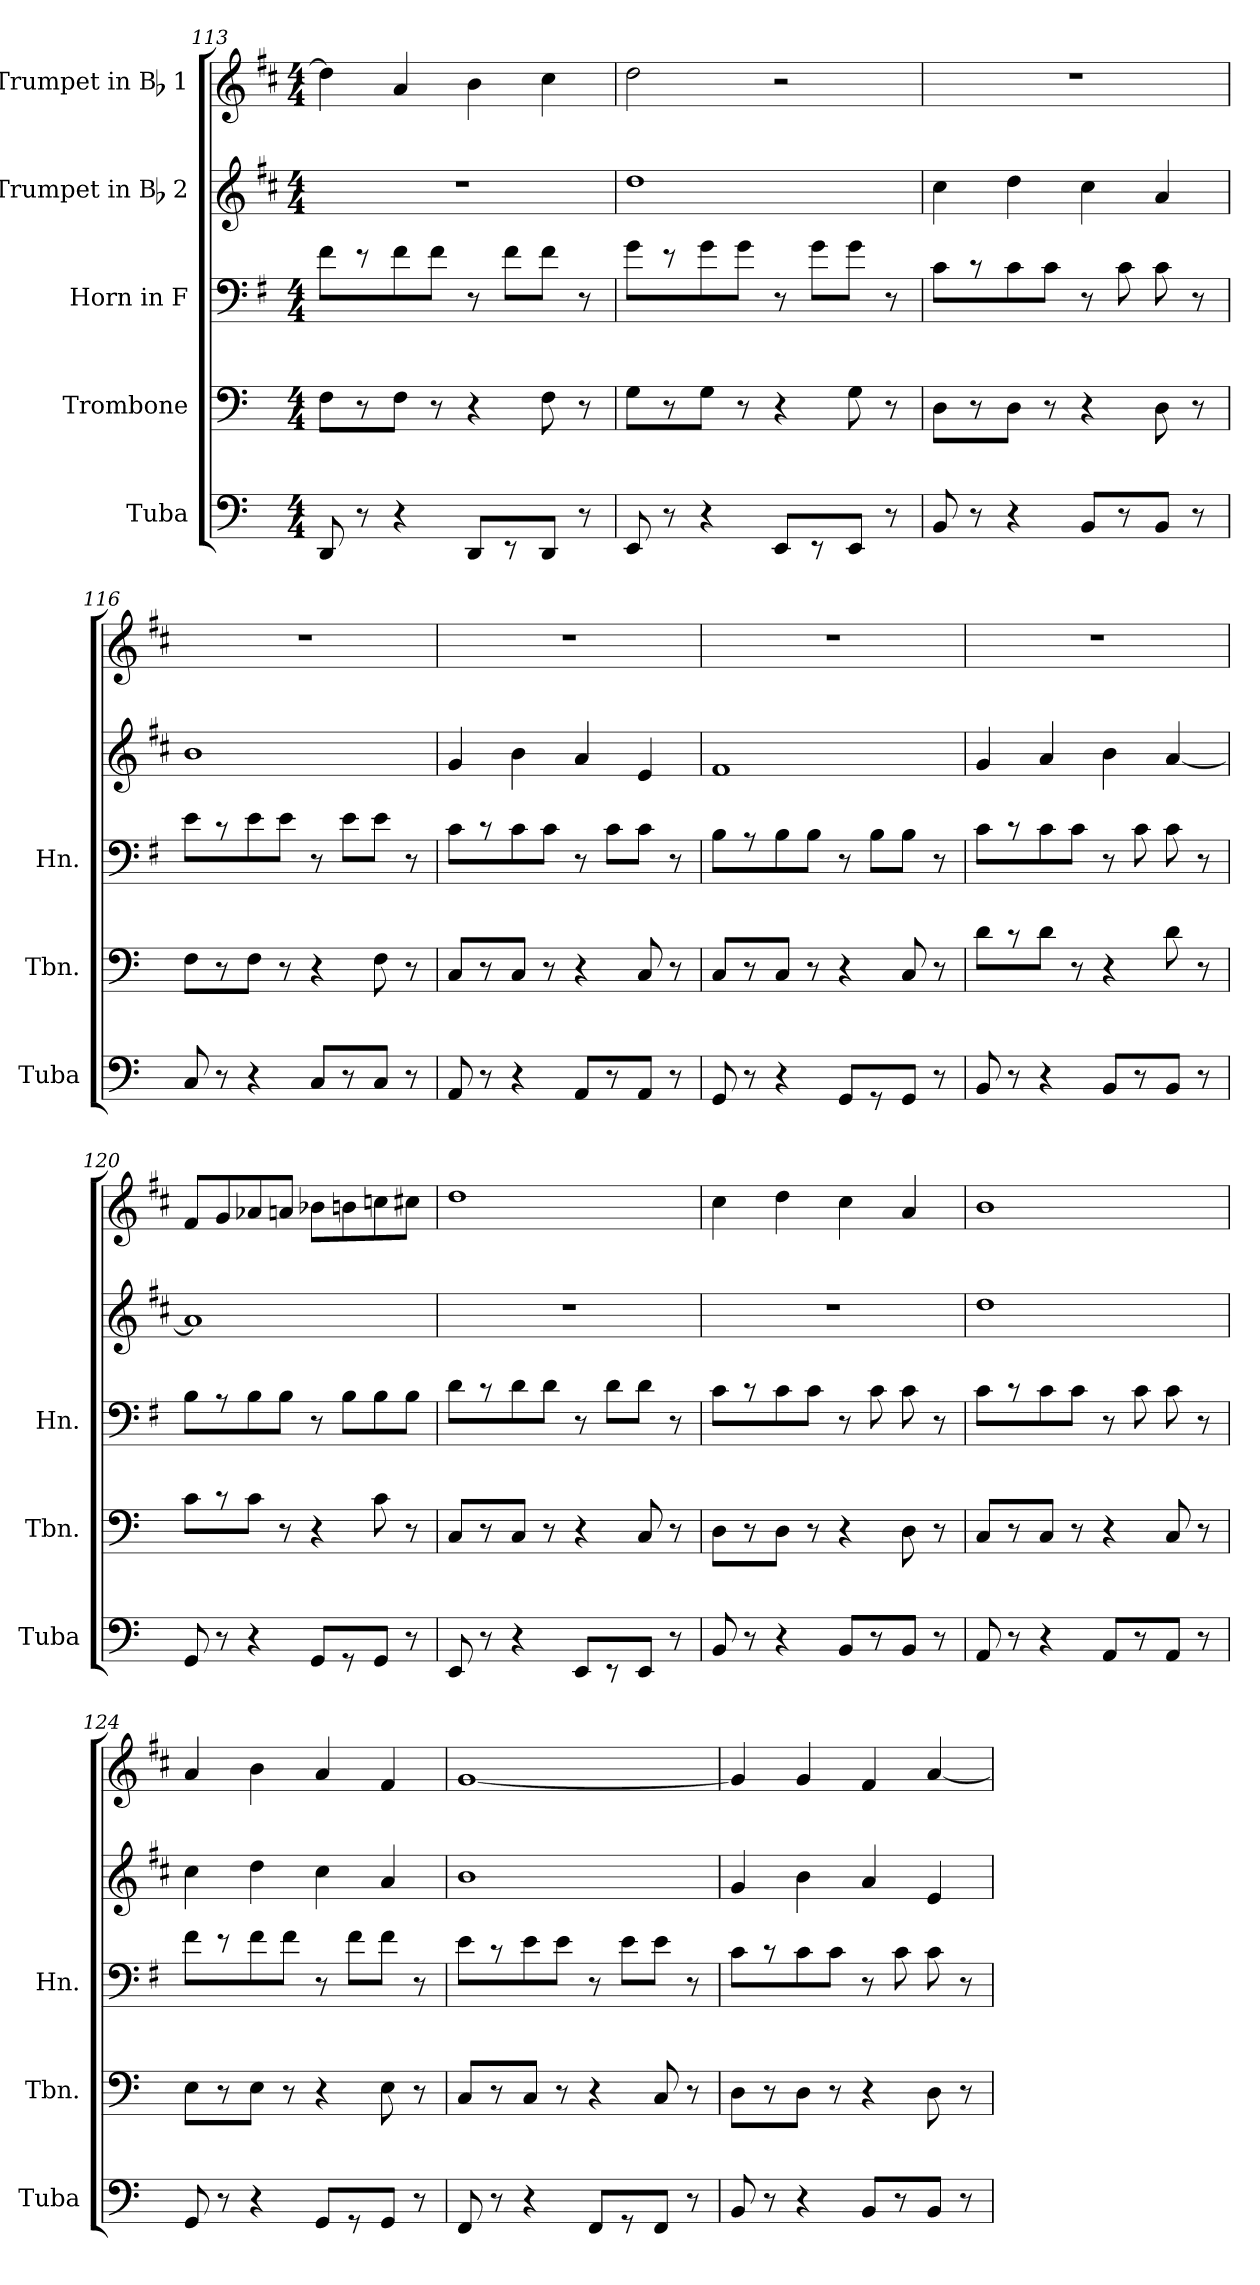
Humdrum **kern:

**kern	**kern	**kern	**kern	**kern
*part5	*part4	*part3	*part2	*part1
*staff5	*staff4	*staff3	*staff2	*staff1
*I"Tuba	*I"Trombone	*I"Horn in F	*I"Trumpet in Bb 2	*I"Trumpet in Bb 1
*I'Tuba	*I'Tbn.	*I'Hn.	*	*
*clefF4	*clefF4	*clefF4	*clefG2	*clefG2
*	*	*ITrd4c7	*ITrd1c2	*ITrd1c2
*k[]	*k[]	*k[]	*k[]	*k[]
*C:	*C:	*C:	*C:	*C:
*M4/4	*M4/4	*M4/4	*M4/4	*M4/4
=113	=113	=113	=113	=113
8DD/	8F\L	8B\L	1r	4cc\]
8r	8r	8r	.	.
4r	8F\J	8B\	.	4g/
.	8r	8B\J	.	.
8DD/L	4r	8r	.	4a\
8r	.	8B\L	.	.
8DD/J	8F\	8B\J	.	4b\
8r	8r	8r	.	.
!!LO:LB:g=z
=114	=114	=114	=114	=114
8EE/	8G\L	8c\L	1cc	2cc\
8r	8r	8r	.	.
4r	8G\J	8c\	.	.
.	8r	8c\J	.	.
8EE/L	4r	8r	.	2r
8r	.	8c\L	.	.
8EE/J	8G\	8c\J	.	.
8r	8r	8r	.	.
=115	=115	=115	=115	=115
8BB/	8D\L	8F\L	4b\	1r
8r	8r	8r	.	.
4r	8D\J	8F\	4cc\	.
.	8r	8F\J	.	.
8BB/L	4r	8r	4b\	.
8r	.	8F\	.	.
8BB/J	8D\	8F\	4g/	.
8r	8r	8r	.	.
=116	=116	=116	=116	=116
8C/	8F\L	8A\L	1a	1r
8r	8r	8r	.	.
4r	8F\J	8A\	.	.
.	8r	8A\J	.	.
8C/L	4r	8r	.	.
8r	.	8A\L	.	.
8C/J	8F\	8A\J	.	.
8r	8r	8r	.	.
=117	=117	=117	=117	=117
8AA/	8C/L	8F\L	4f/	1r
8r	8r	8r	.	.
4r	8C/J	8F\	4a\	.
.	8r	8F\J	.	.
8AA/L	4r	8r	4g/	.
8r	.	8F\L	.	.
8AA/J	8C/	8F\J	4d/	.
8r	8r	8r	.	.
!!LO:PB:g=z
=118	=118	=118	=118	=118
8GG/	8C/L	8E\L	1e	1r
8r	8r	8r	.	.
4r	8C/J	8E\	.	.
.	8r	8E\J	.	.
8GG/L	4r	8r	.	.
8r	.	8E\L	.	.
8GG/J	8C/	8E\J	.	.
8r	8r	8r	.	.
=119	=119	=119	=119	=119
8BB/	8d\L	8F\L	4f/	1r
8r	8r	8r	.	.
4r	8d\J	8F\	4g/	.
.	8r	8F\J	.	.
8BB/L	4r	8r	4a\	.
8r	.	8F\	.	.
8BB/J	8d\	8F\	[4g/	.
8r	8r	8r	.	.
=120	=120	=120	=120	=120
8GG/	8c\L	8E\L	1g]	8e/L
8r	8r	8r	.	8f/
4r	8c\J	8E\	.	8g-X/
.	8r	8E\J	.	8gn/J
8GG/L	4r	8r	.	8a-X\L
8r	.	8E\L	.	8an\
8GG/J	8c\	8E\	.	8b-X\
8r	8r	8E\J	.	8bn\J
=121	=121	=121	=121	=121
8EE/	8C/L	8G\L	1r	1cc
8r	8r	8r	.	.
4r	8C/J	8G\	.	.
.	8r	8G\J	.	.
8EE/L	4r	8r	.	.
8r	.	8G\L	.	.
8EE/J	8C/	8G\J	.	.
8r	8r	8r	.	.
!!LO:LB:g=z
=122	=122	=122	=122	=122
8BB/	8D\L	8F\L	1r	4b\
8r	8r	8r	.	.
4r	8D\J	8F\	.	4cc\
.	8r	8F\J	.	.
8BB/L	4r	8r	.	4b\
8r	.	8F\	.	.
8BB/J	8D\	8F\	.	4g/
8r	8r	8r	.	.
=123	=123	=123	=123	=123
8AA/	8C/L	8F\L	1cc	1a
8r	8r	8r	.	.
4r	8C/J	8F\	.	.
.	8r	8F\J	.	.
8AA/L	4r	8r	.	.
8r	.	8F\	.	.
8AA/J	8C/	8F\	.	.
8r	8r	8r	.	.
=124	=124	=124	=124	=124
8GG/	8E\L	8B\L	4b\	4g/
8r	8r	8r	.	.
4r	8E\J	8B\	4cc\	4a\
.	8r	8B\J	.	.
8GG/L	4r	8r	4b\	4g/
8r	.	8B\L	.	.
8GG/J	8E\	8B\J	4g/	4e/
8r	8r	8r	.	.
=125	=125	=125	=125	=125
8FF/	8C/L	8A\L	1a	[1f
8r	8r	8r	.	.
4r	8C/J	8A\	.	.
.	8r	8A\J	.	.
8FF/L	4r	8r	.	.
8r	.	8A\L	.	.
8FF/J	8C/	8A\J	.	.
8r	8r	8r	.	.
!!LO:PB:g=z
=126	=126	=126	=126	=126
8BB/	8D\L	8F\L	4f/	4f/]
8r	8r	8r	.	.
4r	8D\J	8F\	4a\	4f/
.	8r	8F\J	.	.
8BB/L	4r	8r	4g/	4e/
8r	.	8F\	.	.
8BB/J	8D\	8F\	4d/	[4g/
8r	8r	8r	.	.
=	=	=	=	=
*-	*-	*-	*-	*-
